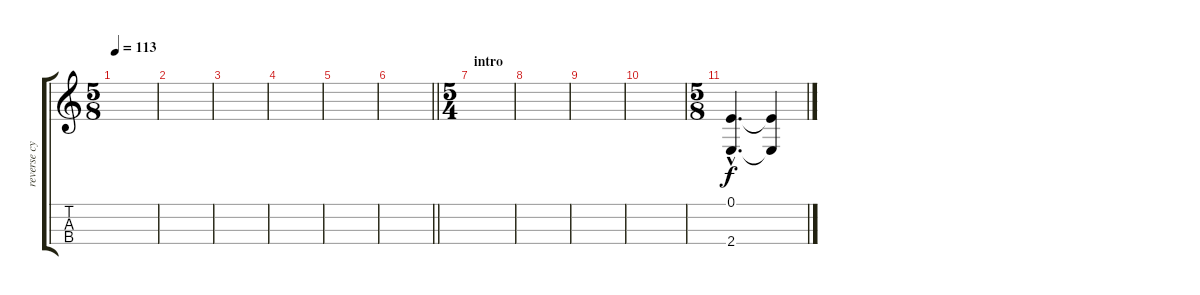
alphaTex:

\track ("reverse cymbal" "reverse cy") {instrument reversecymbal}
\staff {score tabs}
\tuning (E4 B3 G3 D3) {hide}
\ts (5 8)
\tempo 113
\clef g2
\ks c
|
|
|
|
|
\barLineRight lightlight
|
\ts (5 4)
\section ("" "intro")
|
|
|
|
\ts (5 8)
(0.1{hac} 2.4{hac}).4{d} (0.1{t} 2.4{t}).4
